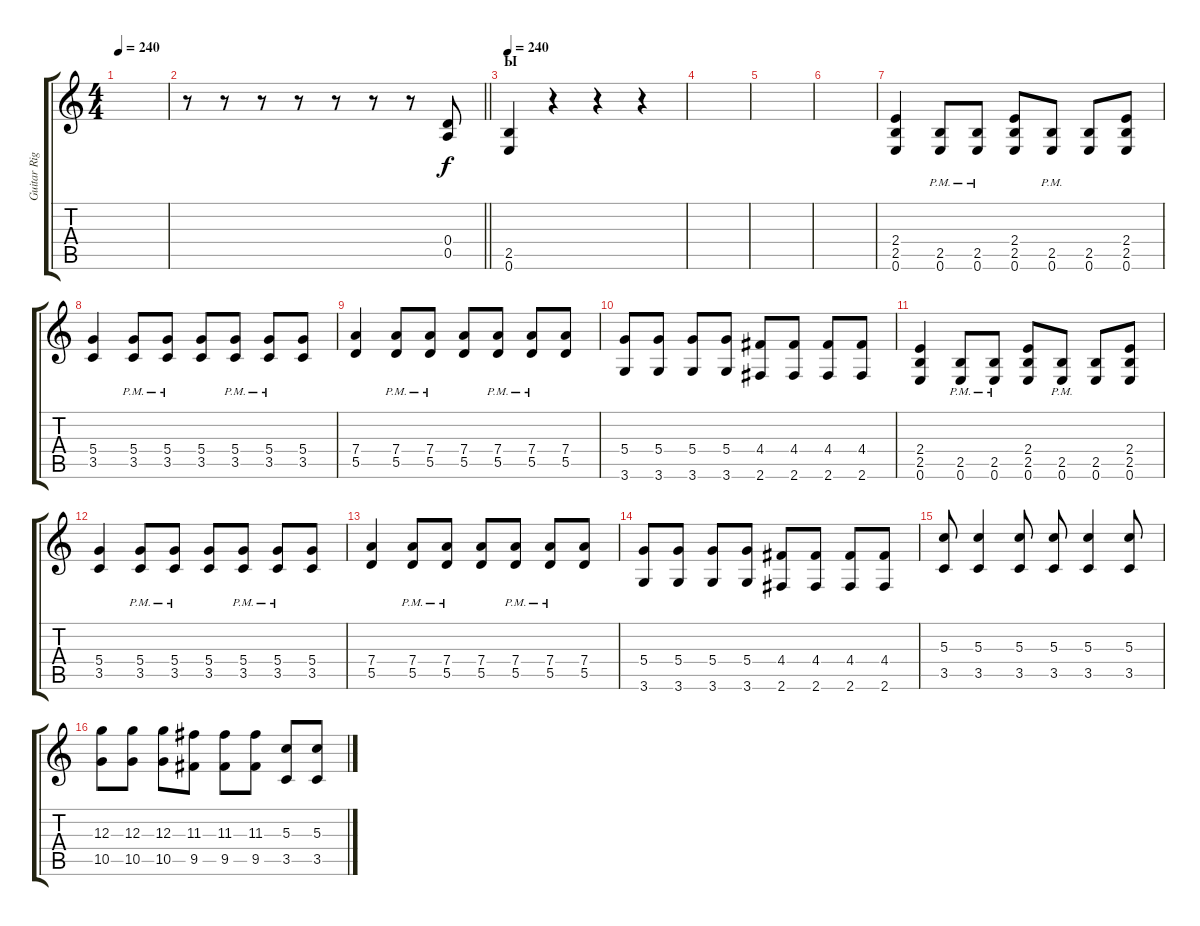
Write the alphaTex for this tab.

\track ("Guitar Right" "Guitar Rig") {instrument overdrivenguitar}
\staff {score tabs}
\tuning (E4 B3 G3 D3 A2 E2) {hide}
\ts (4 4)
\tempo 240
\clef g2
\ks c
|
\barLineRight lightlight
r.8 r.8 r.8 r.8 r.8 r.8 r.8 (0.4 0.5).8 |
\section ("" "Ы")
\tempo 240
(2.5 0.6).4 r.4 r.4 r.4 |
|
|
|
(2.4 2.5 0.6).4{volume 13 balance 16} (2.5{pm} 0.6{pm}).8 (2.5{pm} 0.6{pm}).8 (2.4 2.5 0.6).8 (2.5{pm} 0.6{pm}).8 (2.5 0.6).8 (2.4 2.5 0.6).8 |
(5.4 3.5).4 (5.4{pm} 3.5{pm}).8 (5.4{pm} 3.5{pm}).8 (5.4 3.5).8 (5.4{pm} 3.5{pm}).8 (5.4{pm} 3.5).8 (5.4 3.5).8 |
(7.4 5.5).4 (7.4{pm} 5.5{pm}).8 (7.4{pm} 5.5{pm}).8 (7.4 5.5).8 (7.4{pm} 5.5{pm}).8 (7.4{pm} 5.5).8 (7.4 5.5).8 |
(5.4 3.6).8 (5.4 3.6).8 (5.4 3.6).8 (5.4 3.6).8 (4.4 2.6).8 (4.4 2.6).8 (4.4 2.6).8 (4.4 2.6).8 |
(2.4 2.5 0.6).4 (2.5{pm} 0.6{pm}).8 (2.5{pm} 0.6{pm}).8 (2.4 2.5 0.6).8 (2.5{pm} 0.6{pm}).8 (2.5 0.6).8 (2.4 2.5 0.6).8 |
(5.4 3.5).4 (5.4{pm} 3.5{pm}).8 (5.4{pm} 3.5{pm}).8 (5.4 3.5).8 (5.4{pm} 3.5{pm}).8 (5.4{pm} 3.5).8 (5.4 3.5).8 |
(7.4 5.5).4 (7.4{pm} 5.5{pm}).8 (7.4{pm} 5.5{pm}).8 (7.4 5.5).8 (7.4{pm} 5.5{pm}).8 (7.4{pm} 5.5).8 (7.4 5.5).8 |
(5.4 3.6).8 (5.4 3.6).8 (5.4 3.6).8 (5.4 3.6).8 (4.4 2.6).8 (4.4 2.6).8 (4.4 2.6).8 (4.4 2.6).8 |
(5.3 3.5).8 (5.3 3.5).4 (5.3 3.5).8 (5.3 3.5).8 (5.3 3.5).4 (5.3 3.5).8 |
(12.3 10.5).8 (12.3 10.5).8 (12.3 10.5).8 (11.3 9.5).8 (11.3 9.5).8 (11.3 9.5).8 (5.3 3.5).8 (5.3 3.5).8
